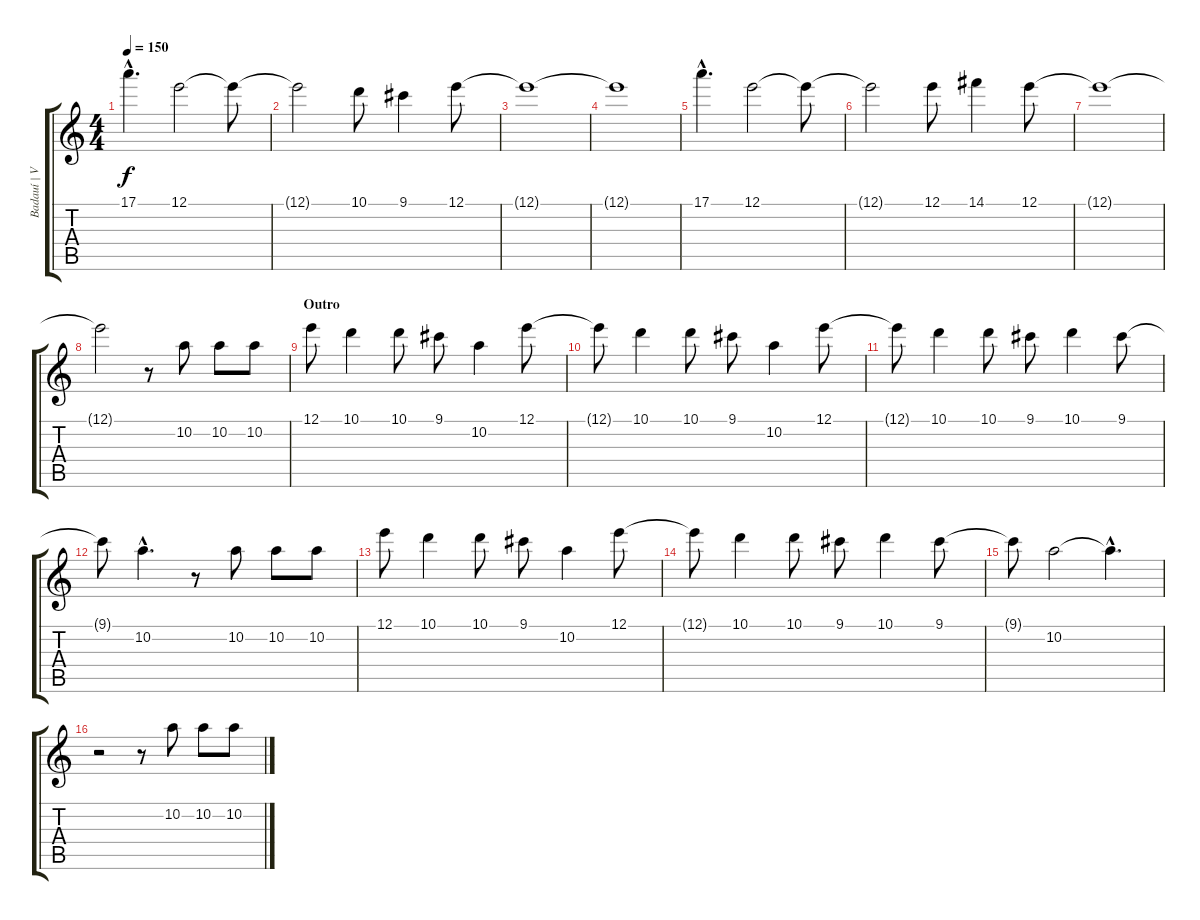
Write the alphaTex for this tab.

\track ("Badauí | Vocal" "Badauí | V") {instrument overdrivenguitar}
\staff {score tabs}
\tuning (E4 B3 G3 D3 A2 E2) {hide}
\ts (4 4)
\tempo 150
\clef g2
\ks c
17.1{hac}.4{d dy f} 12.1.2 12.1{t}.8 |
12.1{t}.2 10.1.8 9.1.4 12.1.8 |
12.1{t}.1 |
12.1{t}.1 |
17.1{hac}.4{d} 12.1.2 12.1{t}.8 |
12.1{t}.2 12.1.8 14.1.4 12.1.8 |
12.1{t}.1 |
12.1{t}.2 r.8 10.2.8 10.2.8 10.2.8 |
\section ("" "Outro")
12.1.8 10.1.4 10.1.8 9.1.8 10.2.4 12.1.8 |
12.1{t}.8 10.1.4 10.1.8 9.1.8 10.2.4 12.1.8 |
12.1{t}.8 10.1.4 10.1.8 9.1.8 10.1.4 9.1.8 |
9.1{t}.8 10.2{hac}.4{d} r.8 10.2.8 10.2.8 10.2.8 |
12.1.8 10.1.4 10.1.8 9.1.8 10.2.4 12.1.8 |
12.1{t}.8 10.1.4 10.1.8 9.1.8 10.1.4 9.1.8 |
9.1{t}.8 10.2.2 10.2{hac t}.4{d} |
r.2 r.8 10.2.8 10.2.8 10.2.8
